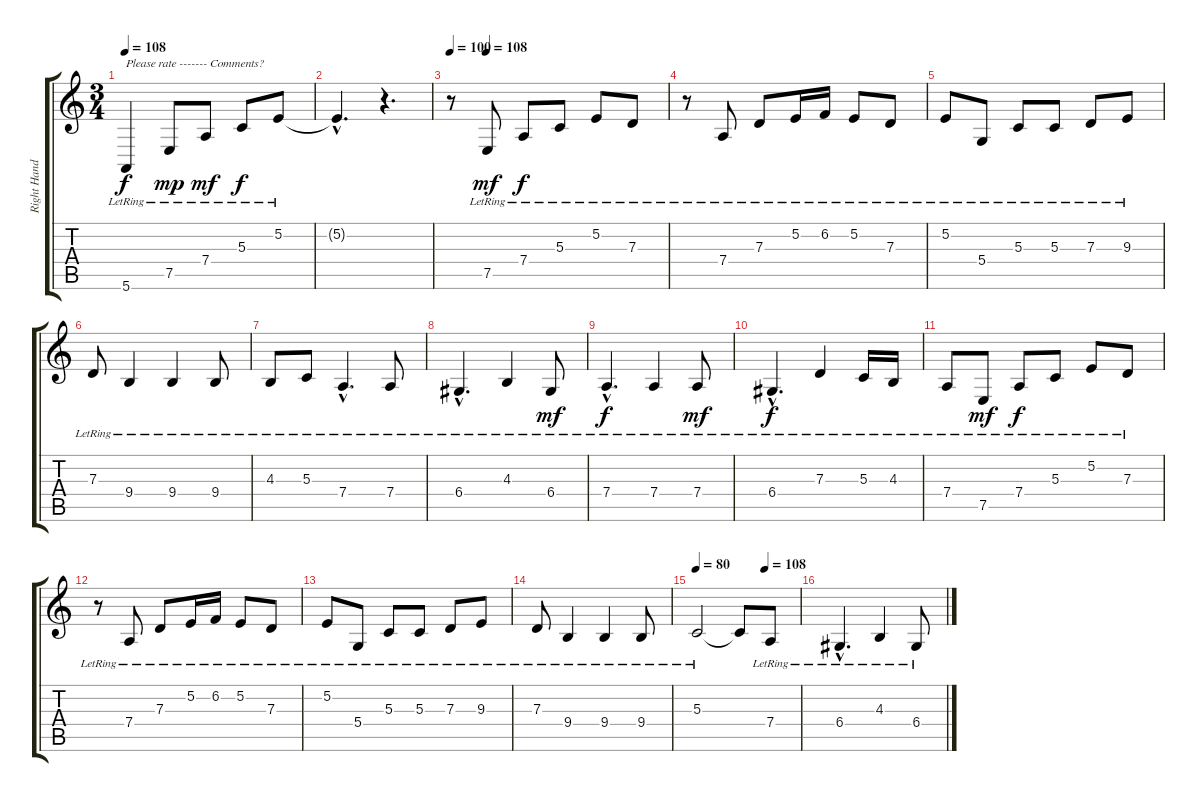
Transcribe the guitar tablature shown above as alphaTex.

\track ("Right Hand" "Right Hand") {instrument acousticgrandpiano}
\staff {score tabs}
\tuning (E4 B3 G3 D3 A2 E2) {hide}
\ts (3 4)
\tempo 108
\tempo 90
\tempo 108
\clef g2
\ks c
5.6{lr}.4{txt "Please rate ------- Comments?" dy f instrument acousticgrandpiano} 7.5{lr}.8{dy mp} 7.4{lr}.8{dy mf} 5.3{lr}.8{dy f} 5.2{lr}.8 |
5.2{hac t}.4{d} r.4{d} |
\section ("" "")
\tempo 100
\tempo (108 0.16666666666666666)
r.8 7.5{lr}.8{dy mf} 7.4{lr}.8{dy f} 5.3{lr}.8 5.2{lr}.8 7.3{lr}.8 |
r.8 7.4{lr}.8 7.3{lr}.8 5.2{lr}.16 6.2{lr}.16 5.2{lr}.8 7.3{lr}.8 |
5.2{lr}.8 5.4{lr}.8 5.3{lr}.8 5.3{lr}.8 7.3{lr}.8 9.3{lr}.8 |
7.3{lr}.8 9.4{lr}.4 9.4{lr}.4 9.4{lr}.8 |
4.3{lr}.8 5.3{lr}.8 7.4{hac lr}.4{d} 7.4{lr}.8 |
6.4{hac lr}.4{d} 4.3{lr}.4 6.4{lr}.8{dy mf} |
7.4{hac lr}.4{d dy f} 7.4{lr}.4 7.4{lr}.8{dy mf} |
6.4{hac lr}.4{d dy f} 7.3{lr}.4 5.3{lr}.16 4.3{lr}.16 |
7.4{lr}.8 7.5{lr}.8{dy mf} 7.4{lr}.8{dy f} 5.3{lr}.8 5.2{lr}.8 7.3{lr}.8 |
r.8 7.4{lr}.8 7.3{lr}.8 5.2{lr}.16 6.2{lr}.16 5.2{lr}.8 7.3{lr}.8 |
5.2{lr}.8 5.4{lr}.8 5.3{lr}.8 5.3{lr}.8 7.3{lr}.8 9.3{lr}.8 |
7.3{lr}.8 9.4{lr}.4 9.4{lr}.4 9.4{lr}.8 |
\tempo 80
\tempo (108 0.6666666666666666)
5.3{lr}.2 5.3{t}.8 7.4{lr}.8 |
6.4{hac lr}.4{d} 4.3{lr}.4 6.4{lr}.8
